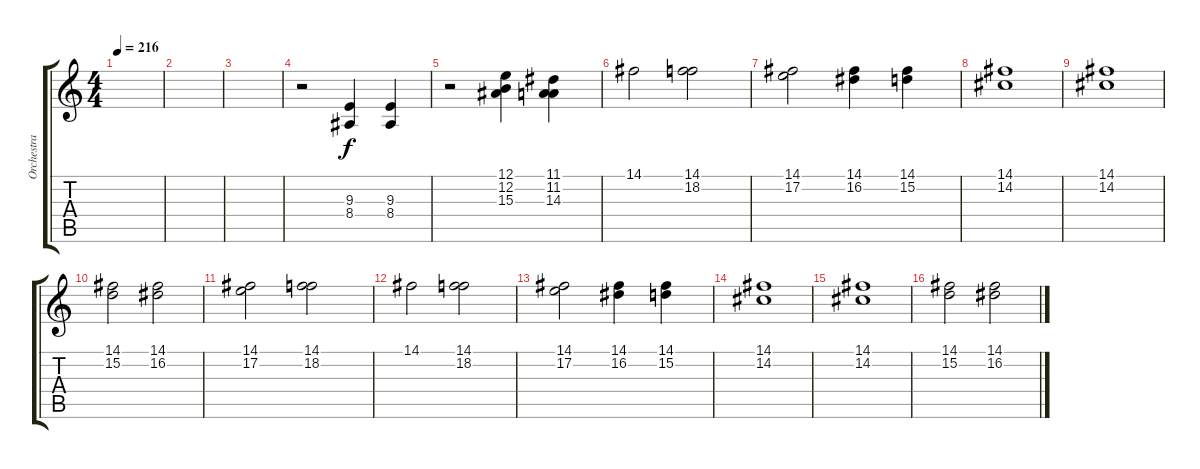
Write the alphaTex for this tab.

\track ("Orchestra" "Orchestra") {instrument stringensemble1}
\staff {score tabs}
\tuning (E4 B3 G3 D3 A2 E2) {hide}
\ts (4 4)
\tempo 216
\clef g2
\ks c
|
|
|
r.2 (9.3 8.4).4 (9.3 8.4).4 |
r.2 (12.1 12.2 15.3).4 (11.1 11.2 14.3).4 |
14.1.2 (14.1 18.2).2 |
(14.1 17.2).2 (14.1 16.2).4 (14.1 15.2).4 |
(14.1 14.2).1 |
(14.1 14.2).1 |
(14.1 15.2).2 (14.1 16.2).2 |
(14.1 17.2).2 (14.1 18.2).2 |
14.1.2 (14.1 18.2).2 |
(14.1 17.2).2 (14.1 16.2).4 (14.1 15.2).4 |
(14.1 14.2).1 |
(14.1 14.2).1 |
(14.1 15.2).2 (14.1 16.2).2
